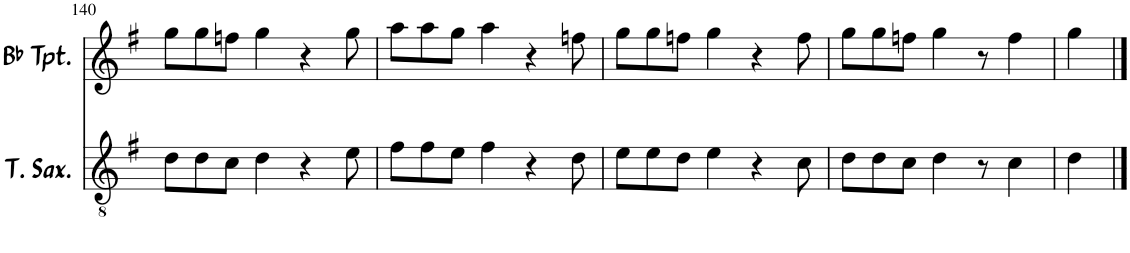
**kern	**kern
*part2	*part1
*staff2	*staff1
*I"Tenor Saxophone	*I"Bb Trumpet
*I'T. Sax.	*I'Bb Tpt.
!!LO:PB:g=z
*clefGv2	*clefG2
*ITrd8c14	*ITrd1c2
*k[f#]	*k[f#]
*M4/4	*M4/4
=140	=140
8d\L	8gg\L
8d\	8gg\
8c\J	8ffn\J
4d\	4gg\
4r	4r
8e\	8gg\
=141	=141
8f#\L	8aa\L
8f#\	8aa\
8e\J	8gg\J
4f#\	4aa\
4r	4r
8d\	8ffn\
=142	=142
8e\L	8gg\L
8e\	8gg\
8d\J	8ffn\J
4e\	4gg\
4r	4r
8c\	8ff\
=143	=143
8d\L	8gg\L
8d\	8gg\
8c\J	8ffn\J
4d\	4gg\
8r	8r
4c\	4ff\
=144	=144
4d\	4gg\
==	==
*-	*-
